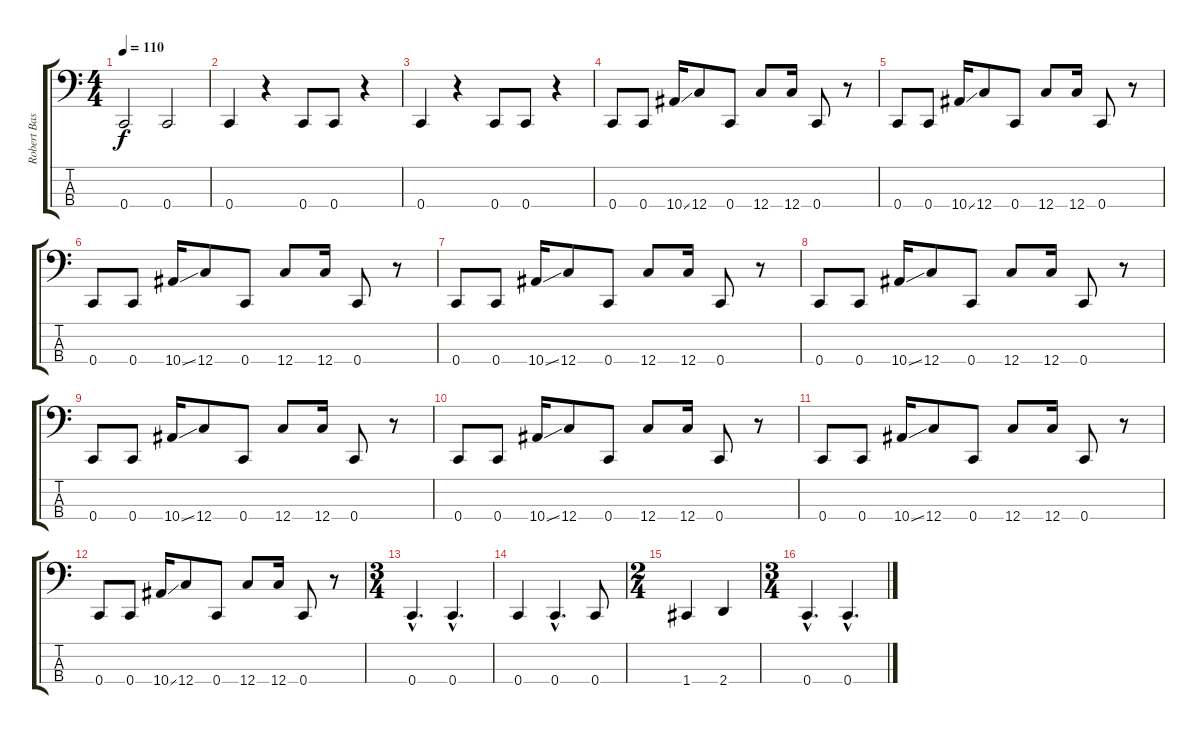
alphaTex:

\track ("Robert Bass" "Robert Bas") {instrument electricbassfinger}
\staff {score tabs}
\tuning (F2 C2 G1 C1) {hide}
\ts (4 4)
\tempo 110
\clef f4
\ks c
0.4.2{dy f} 0.4.2 |
0.4.4 r.4 0.4.8 0.4.8 r.4 |
0.4.4 r.4 0.4.8 0.4.8 r.4 |
0.4.8 0.4.8 10.4{ss}.16 12.4.8 0.4.8 12.4.8 12.4.16 0.4.8 r.8 |
0.4.8 0.4.8 10.4{ss}.16 12.4.8 0.4.8 12.4.8 12.4.16 0.4.8 r.8 |
0.4.8 0.4.8 10.4{ss}.16 12.4.8 0.4.8 12.4.8 12.4.16 0.4.8 r.8 |
0.4.8 0.4.8 10.4{ss}.16 12.4.8 0.4.8 12.4.8 12.4.16 0.4.8 r.8 |
0.4.8 0.4.8 10.4{ss}.16 12.4.8 0.4.8 12.4.8 12.4.16 0.4.8 r.8 |
0.4.8 0.4.8 10.4{ss}.16 12.4.8 0.4.8 12.4.8 12.4.16 0.4.8 r.8 |
0.4.8 0.4.8 10.4{ss}.16 12.4.8 0.4.8 12.4.8 12.4.16 0.4.8 r.8 |
0.4.8 0.4.8 10.4{ss}.16 12.4.8 0.4.8 12.4.8 12.4.16 0.4.8 r.8 |
0.4.8 0.4.8 10.4{ss}.16 12.4.8 0.4.8 12.4.8 12.4.16 0.4.8 r.8 |
\ts (3 4)
0.4{hac}.4{d} 0.4{hac}.4{d} |
0.4.4 0.4{hac}.4{d} 0.4.8 |
\ts (2 4)
1.4.4 2.4.4 |
\ts (3 4)
0.4{hac}.4{d} 0.4{hac}.4{d}
